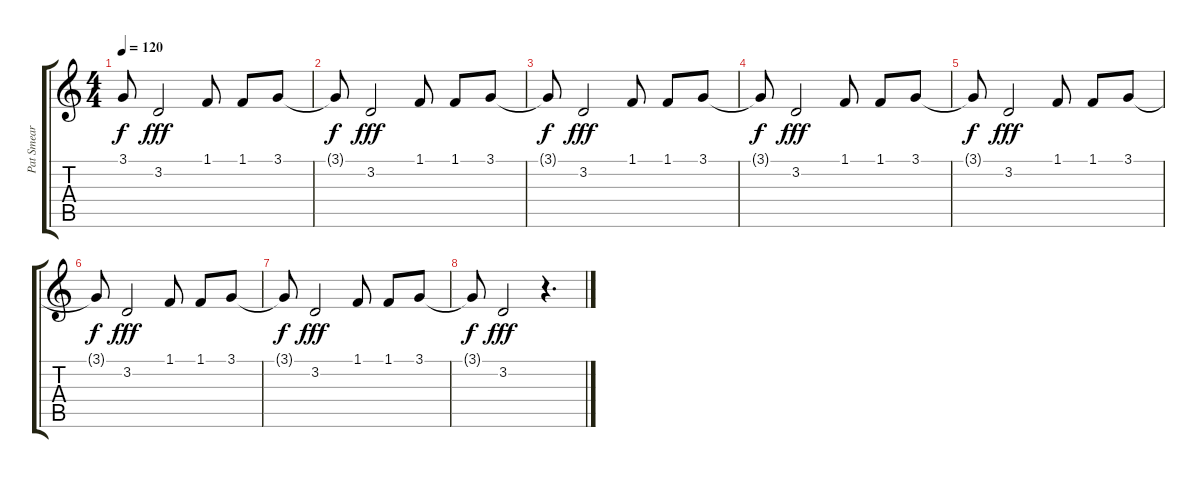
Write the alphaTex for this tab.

\track ("Pat Smear (Voix de fond)" "Pat Smear ") {instrument clarinet}
\staff {score tabs}
\tuning (E4 B3 G3 D3 A2 E2) {hide}
\ts (4 4)
\tempo 120
\clef g2
\ks c
3.1{t}.8{dy f} 3.2.2{dy fff} 1.1.8 1.1.8 3.1.8 |
3.1{t}.8{dy f} 3.2.2{dy fff} 1.1.8 1.1.8 3.1.8 |
3.1{t}.8{dy f} 3.2.2{dy fff} 1.1.8 1.1.8 3.1.8 |
3.1{t}.8{dy f} 3.2.2{dy fff} 1.1.8 1.1.8 3.1.8 |
3.1{t}.8{dy f} 3.2.2{dy fff} 1.1.8 1.1.8 3.1.8 |
3.1{t}.8{dy f} 3.2.2{dy fff} 1.1.8 1.1.8 3.1.8 |
3.1{t}.8{dy f} 3.2.2{dy fff} 1.1.8 1.1.8 3.1.8 |
3.1{t}.8{dy f} 3.2.2{dy fff} r.4{d}
